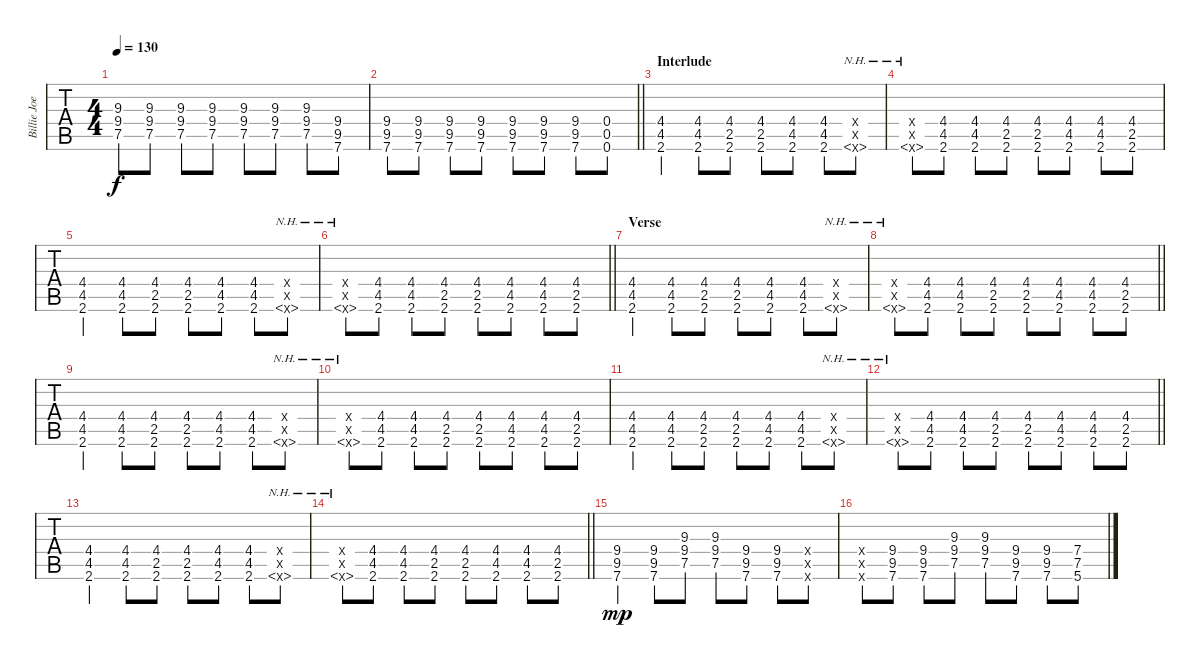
\track ("Billie Joe Armstrong - Guitar One" "Billie Joe") {instrument distortionguitar}
\staff {tabs}
\tuning (E4 B3 G3 D3 A2 E2) {hide}
\ts (4 4)
\tempo 130
\clef g2
\ks c
(9.3 9.4 7.5).8{dy f} (9.3 9.4 7.5).8 (9.3 9.4 7.5).8 (9.3 9.4 7.5).8 (9.3 9.4 7.5).8 (9.3 9.4 7.5).8 (9.3 9.4 7.5).8 (9.4 9.5 7.6).8 |
\barLineRight lightlight
(9.4 9.5 7.6).8 (9.4 9.5 7.6).8 (9.4 9.5 7.6).8 (9.4 9.5 7.6).8 (9.4 9.5 7.6).8 (9.4 9.5 7.6).8 (9.4 9.5 7.6).8 (0.4 0.5 0.6).8 |
\section ("" "Interlude")
(4.4 4.5 2.6).4{volume 11 balance 8} (4.4 4.5 2.6).8 (4.4 2.5 2.6).8 (4.4 2.5 2.6).8 (4.4 4.5 2.6).8 (4.4 4.5 2.6).8 (2.4{x} 2.5{x} 2.6{nh x}).8 |
(2.4{x} 2.5{x} 2.6{nh x}).8 (4.4 4.5 2.6).8 (4.4 4.5 2.6).8 (4.4 2.5 2.6).8 (4.4 2.5 2.6).8 (4.4 4.5 2.6).8 (4.4 4.5 2.6).8 (4.4 2.5 2.6).8 |
(4.4 4.5 2.6).4 (4.4 4.5 2.6).8 (4.4 2.5 2.6).8 (4.4 2.5 2.6).8 (4.4 4.5 2.6).8 (4.4 4.5 2.6).8 (2.4{x} 2.5{x} 2.6{nh x}).8 |
\barLineRight lightlight
(2.4{x} 2.5{x} 2.6{nh x}).8 (4.4 4.5 2.6).8 (4.4 4.5 2.6).8 (4.4 2.5 2.6).8 (4.4 2.5 2.6).8 (4.4 4.5 2.6).8 (4.4 4.5 2.6).8 (4.4 2.5 2.6).8 |
\section ("" "Verse")
(4.4 4.5 2.6).4 (4.4 4.5 2.6).8 (4.4 2.5 2.6).8 (4.4 2.5 2.6).8 (4.4 4.5 2.6).8 (4.4 4.5 2.6).8 (2.4{x} 2.5{x} 2.6{nh x}).8 |
\barLineRight lightlight
(2.4{x} 2.5{x} 2.6{nh x}).8 (4.4 4.5 2.6).8 (4.4 4.5 2.6).8 (4.4 2.5 2.6).8 (4.4 2.5 2.6).8 (4.4 4.5 2.6).8 (4.4 4.5 2.6).8 (4.4 2.5 2.6).8 |
(4.4 4.5 2.6).4 (4.4 4.5 2.6).8 (4.4 2.5 2.6).8 (4.4 2.5 2.6).8 (4.4 4.5 2.6).8 (4.4 4.5 2.6).8 (2.4{x} 2.5{x} 2.6{nh x}).8 |
(2.4{x} 2.5{x} 2.6{nh x}).8 (4.4 4.5 2.6).8 (4.4 4.5 2.6).8 (4.4 2.5 2.6).8 (4.4 2.5 2.6).8 (4.4 4.5 2.6).8 (4.4 4.5 2.6).8 (4.4 2.5 2.6).8 |
(4.4 4.5 2.6).4 (4.4 4.5 2.6).8 (4.4 2.5 2.6).8 (4.4 2.5 2.6).8 (4.4 4.5 2.6).8 (4.4 4.5 2.6).8 (2.4{x} 2.5{x} 2.6{nh x}).8 |
\barLineRight lightlight
(2.4{x} 2.5{x} 2.6{nh x}).8 (4.4 4.5 2.6).8 (4.4 4.5 2.6).8 (4.4 2.5 2.6).8 (4.4 2.5 2.6).8 (4.4 4.5 2.6).8 (4.4 4.5 2.6).8 (4.4 2.5 2.6).8 |
(4.4 4.5 2.6).4 (4.4 4.5 2.6).8 (4.4 2.5 2.6).8 (4.4 2.5 2.6).8 (4.4 4.5 2.6).8 (4.4 4.5 2.6).8 (2.4{x} 2.5{x} 2.6{nh x}).8 |
\barLineRight lightlight
(2.4{x} 2.5{x} 2.6{nh x}).8 (4.4 4.5 2.6).8 (4.4 4.5 2.6).8 (4.4 2.5 2.6).8 (4.4 2.5 2.6).8 (4.4 4.5 2.6).8 (4.4 4.5 2.6).8 (4.4 2.5 2.6).8 |
(9.4 9.5 7.6).4{dy mp} (9.4 9.5 7.6).8 (9.3 9.4 7.5).8 (9.3 9.4 7.5).8 (9.4 9.5 7.6).8 (9.4 9.5 7.6).8 (9.4{x} 9.5{x} 7.6{x}).8 |
(9.4{x} 9.5{x} 7.6{x}).8 (9.4 9.5 7.6).8 (9.4 9.5 7.6).8 (9.3 9.4 7.5).8 (9.3 9.4 7.5).8 (9.4 9.5 7.6).8 (9.4 9.5 7.6).8 (7.4 7.5 5.6).8
